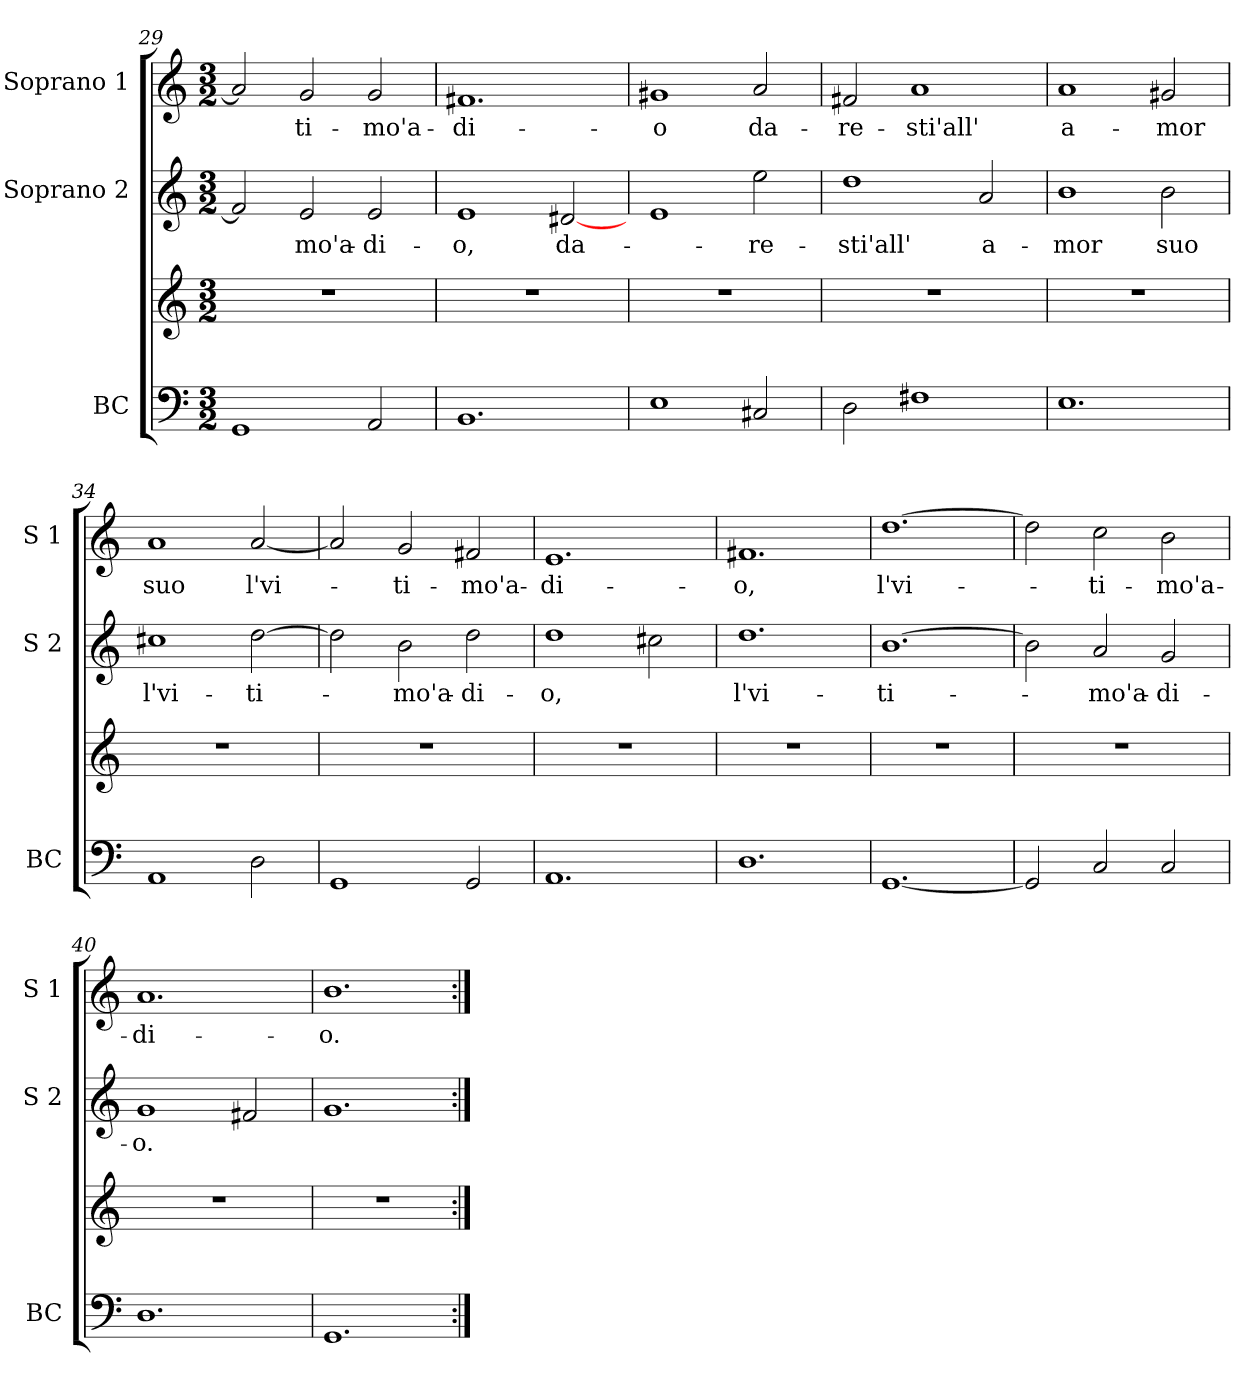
**kern	**kern	**kern	**text	**kern	**text
*part3	*part3	*part2	*part2	*part1	*part1
*staff4	*staff3	*staff2	*staff2	*staff1	*staff1
*I"BC	*	*I"Soprano 2	*	*I"Soprano 1	*
*I'BC	*	*I'S 2	*	*I'S 1	*
*clefF4	*clefG2	*clefG2	*	*clefG2	*
*k[]	*k[]	*k[]	*	*k[]	*
*C:	*C:	*C:	*	*C:	*
*M3/2	*M3/2	*M3/2	*	*M3/2	*
=29	=29	=29	=29	=29	=29
1GG	1.r	2f#/]	.	2a/]	.
!	!	!	!LO:LY:b	!	!LO:LY:b
.	.	2e/	-mo'a-	2g/	-ti-
!	!	!	!LO:LY:b	!	!LO:LY:b
2AA/	.	2e/	-di-	2g/	-mo'a-
!!LO:PB:g=z
=30	=30	=30	=30	=30	=30
!	!	!	!LO:LY:b	!	!LO:LY:b
1.BB	1.r	1e	-o,	1.f#X	-di-
!	!	!	!LO:LY:b	!	!
.	.	[2d#X/	da-	.	.
=31	=31	=31	=31	=31	=31
!	!	!	!	!	!LO:LY:b
1E	1.r	1e	.	1g#X	-o
!	!	!	!LO:LY:b	!	!LO:LY:b
2C#X/	.	2ee\	-re-	2a/	da-
=32	=32	=32	=32	=32	=32
!	!	!	!LO:LY:b	!	!LO:LY:b
2D\	1.r	1dd	-sti'all'	2f#X/	-re-
!	!	!	!	!	!LO:LY:b
1F#X	.	.	.	1a	-sti'all'
!	!	!	!LO:LY:b	!	!
.	.	2a/	a-	.	.
=33	=33	=33	=33	=33	=33
!	!	!	!LO:LY:b	!	!LO:LY:b
1.E	1.r	1b	-mor	1a	a-
!	!	!	!LO:LY:b	!	!LO:LY:b
.	.	2b\	suo	2g#X/	-mor
=34	=34	=34	=34	=34	=34
!	!	!	!LO:LY:b	!	!LO:LY:b
1AA	1.r	1cc#X	l'vi-	1a	suo
!	!	!	!LO:LY:b	!	!LO:LY:b
2D\	.	[2dd\	-ti-	[2a/	l'vi-
=35	=35	=35	=35	=35	=35
1GG	1.r	2dd\]	.	2a/]	.
!	!	!	!LO:LY:b	!	!LO:LY:b
.	.	2b\	-mo'a-	2g/	-ti-
!	!	!	!LO:LY:b	!	!LO:LY:b
2GG/	.	2dd\	-di-	2f#X/	-mo'a-
!!LO:LB:g=z
=36	=36	=36	=36	=36	=36
!	!	!	!LO:LY:b	!	!LO:LY:b
1.AA	1.r	1dd	-o,	1.e	-di-
.	.	2cc#X\	.	.	.
=37	=37	=37	=37	=37	=37
!	!	!	!LO:LY:b	!	!LO:LY:b
1.D	1.r	1.dd	l'vi-	1.f#X	-o,
=38	=38	=38	=38	=38	=38
!	!	!	!LO:LY:b	!	!LO:LY:b
[1.GG	1.r	[1.b	-ti-	[1.dd	l'vi-
=39	=39	=39	=39	=39	=39
2GG/]	1.r	2b\]	.	2dd\]	.
!	!	!	!LO:LY:b	!	!LO:LY:b
2C/	.	2a/	-mo'a-	2cc\	-ti-
!	!	!	!LO:LY:b	!	!LO:LY:b
2C/	.	2g/	-di-	2b\	-mo'a-
=40	=40	=40	=40	=40	=40
!	!	!	!LO:LY:b	!	!LO:LY:b
1.D	1.r	1g	-o.	1.a	-di-
.	.	2f#X/	.	.	.
=41	=41	=41	=41	=41	=41
!	!	!	!	!	!LO:LY:b
1.GG	1.r	1.g	.	1.b	-o.
=:|!	=:|!	=:|!	=:|!	=:|!	=:|!
*-	*-	*-	*-	*-	*-
